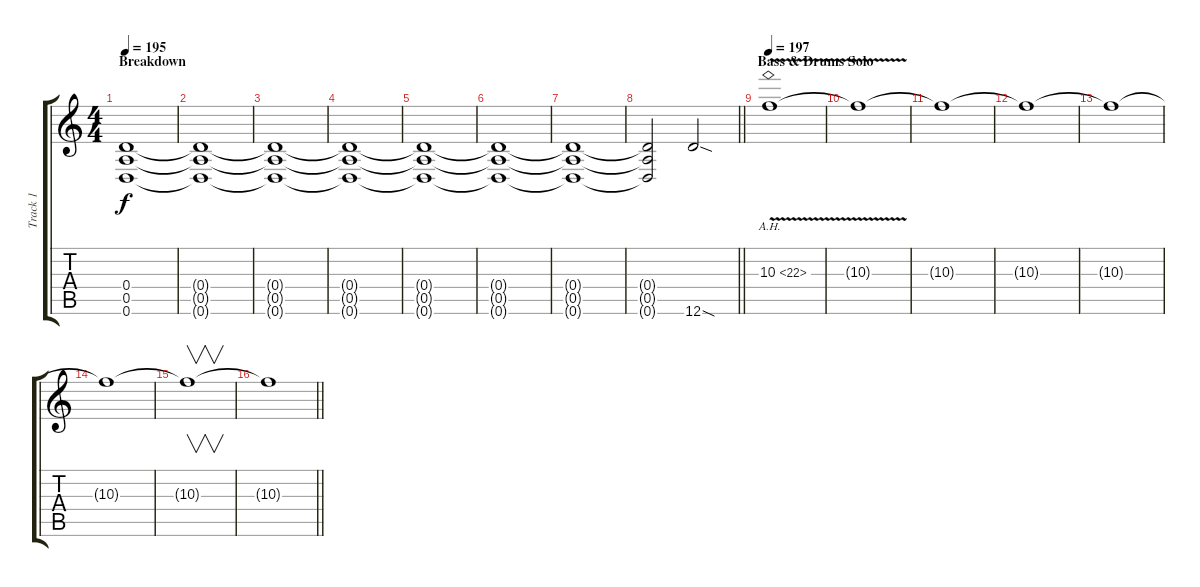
\track ("Track 1" "Track 1") {instrument distortionguitar}
\staff {score tabs}
\tuning (E4 B3 G3 D3 A2 D2) {hide}
\ts (4 4)
\section ("" "Breakdown")
\tempo 195
\clef g2
\ks c
(0.4 0.5 0.6).1{dy f} |
(0.4{t} 0.5{t} 0.6{t}).1 |
(0.4{t} 0.5{t} 0.6{t}).1 |
(0.4{t} 0.5{t} 0.6{t}).1 |
(0.4{t} 0.5{t} 0.6{t}).1 |
(0.4{t} 0.5{t} 0.6{t}).1 |
(0.4{t} 0.5{t} 0.6{t}).1 |
\barLineRight lightlight
(0.4{t} 0.5{t} 0.6{t}).2 12.6{sod}.2 |
\section ("" "Bass & Drums Solo")
\tempo 197
10.3{ah 12 v}.1{volume 10} |
10.3{t}.1 |
10.3{t}.1 |
10.3{t}.1 |
10.3{t}.1 |
10.3{t}.1 |
10.3{t}.1{v} |
\barLineRight lightlight
10.3{t}.1
